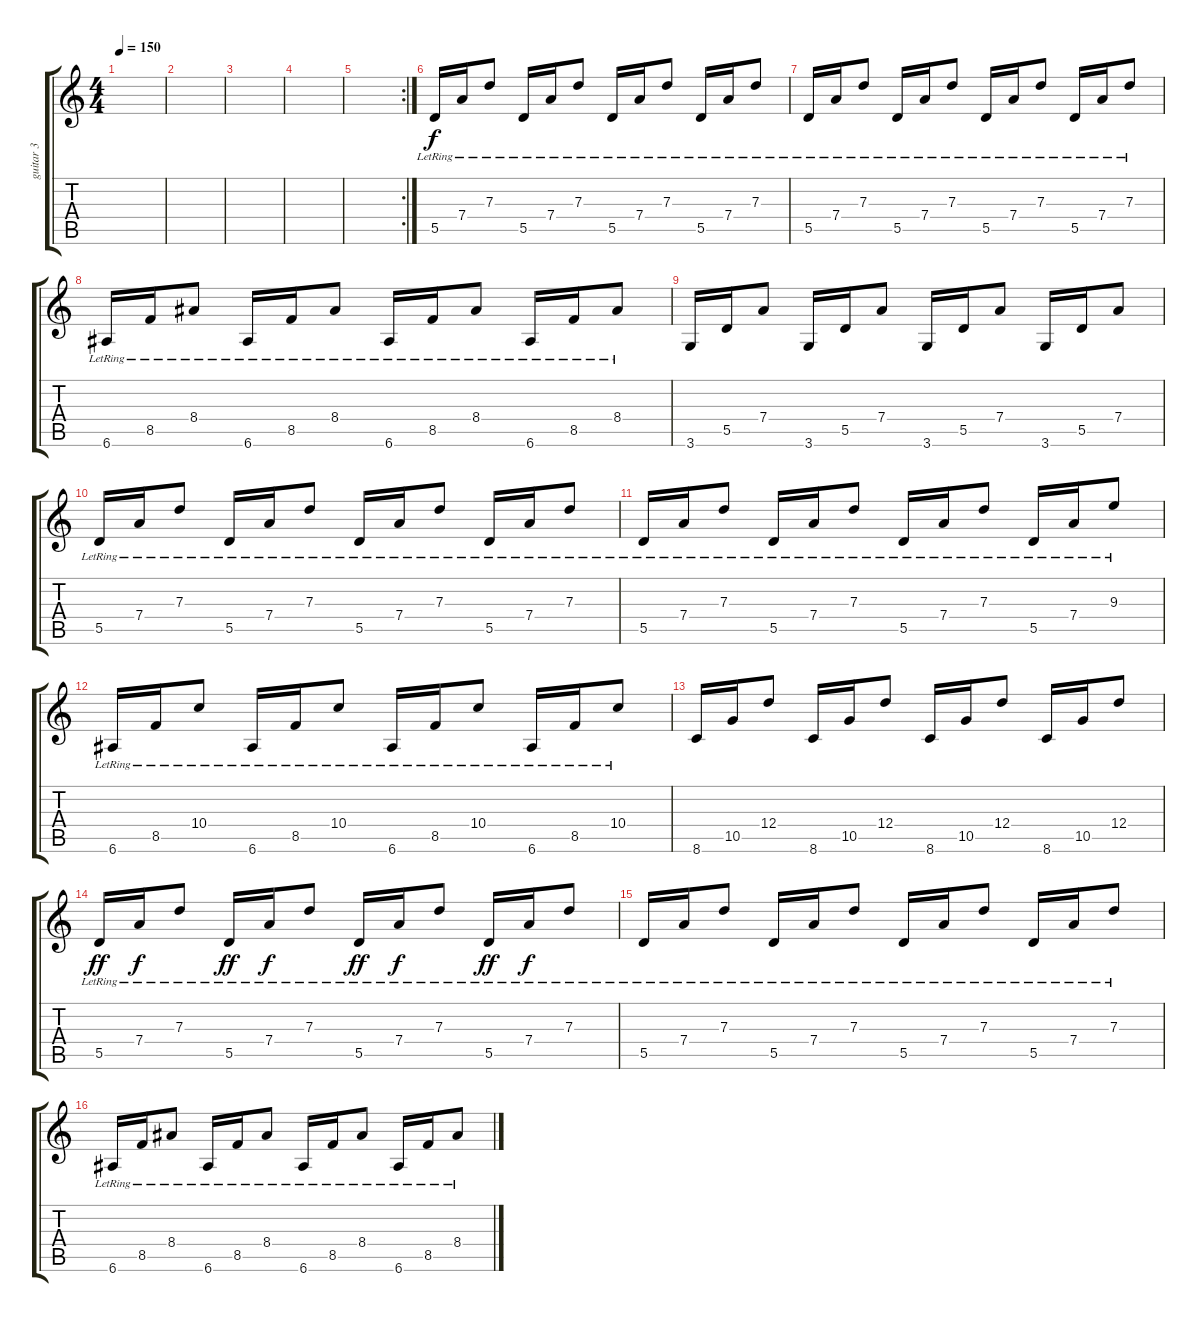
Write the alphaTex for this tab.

\track ("guitar 3" "guitar 3") {instrument distortionguitar}
\staff {score tabs}
\tuning (E4 B3 G3 D3 A2 E2) {hide}
\ts (4 4)
\tempo 150
\clef g2
\ks c
|
|
|
|
\rc 2
|
5.5{lr}.16{volume 9 instrument acousticguitarsteel} 7.4{lr}.16 7.3{lr}.8 5.5{lr}.16 7.4{lr}.16 7.3{lr}.8 5.5{lr}.16 7.4{lr}.16 7.3{lr}.8 5.5{lr}.16 7.4{lr}.16 7.3{lr}.8 |
5.5{lr}.16{instrument acousticguitarsteel} 7.4{lr}.16 7.3{lr}.8 5.5{lr}.16 7.4{lr}.16 7.3{lr}.8 5.5{lr}.16 7.4{lr}.16 7.3{lr}.8 5.5{lr}.16 7.4{lr}.16 7.3{lr}.8 |
6.6{lr}.16 8.5{lr}.16 8.4{lr}.8 6.6{lr}.16 8.5{lr}.16 8.4{lr}.8 6.6{lr}.16 8.5{lr}.16 8.4{lr}.8 6.6{lr}.16 8.5{lr}.16 8.4{lr}.8 |
3.6.16 5.5.16 7.4.8 3.6.16 5.5.16 7.4.8 3.6.16 5.5.16 7.4.8 3.6.16 5.5.16 7.4.8 |
5.5{lr}.16{instrument acousticguitarsteel} 7.4{lr}.16 7.3{lr}.8 5.5{lr}.16 7.4{lr}.16 7.3{lr}.8 5.5{lr}.16 7.4{lr}.16 7.3{lr}.8 5.5{lr}.16 7.4{lr}.16 7.3{lr}.8 |
5.5{lr}.16{instrument acousticguitarsteel} 7.4{lr}.16 7.3{lr}.8 5.5{lr}.16 7.4{lr}.16 7.3{lr}.8 5.5{lr}.16 7.4{lr}.16 7.3{lr}.8 5.5{lr}.16 7.4{lr}.16 9.3{lr}.8 |
6.6{lr}.16 8.5{lr}.16 10.4{lr}.8 6.6{lr}.16 8.5{lr}.16 10.4{lr}.8 6.6{lr}.16 8.5{lr}.16 10.4{lr}.8 6.6{lr}.16 8.5{lr}.16 10.4{lr}.8 |
8.6.16 10.5.16 12.4.8 8.6.16 10.5.16 12.4.8 8.6.16 10.5.16 12.4.8 8.6.16 10.5.16 12.4.8 |
5.5{lr}.16{dy ff volume 10 instrument acousticguitarsteel} 7.4{lr}.16{dy f} 7.3{lr}.8 5.5{lr}.16{dy ff} 7.4{lr}.16{dy f} 7.3{lr}.8 5.5{lr}.16{dy ff} 7.4{lr}.16{dy f} 7.3{lr}.8 5.5{lr}.16{dy ff} 7.4{lr}.16{dy f} 7.3{lr}.8 |
5.5{lr}.16{instrument acousticguitarsteel} 7.4{lr}.16 7.3{lr}.8 5.5{lr}.16 7.4{lr}.16 7.3{lr}.8 5.5{lr}.16 7.4{lr}.16 7.3{lr}.8 5.5{lr}.16 7.4{lr}.16 7.3{lr}.8 |
6.6{lr}.16 8.5{lr}.16 8.4{lr}.8 6.6{lr}.16 8.5{lr}.16 8.4{lr}.8 6.6{lr}.16 8.5{lr}.16 8.4{lr}.8 6.6{lr}.16 8.5{lr}.16 8.4{lr}.8
